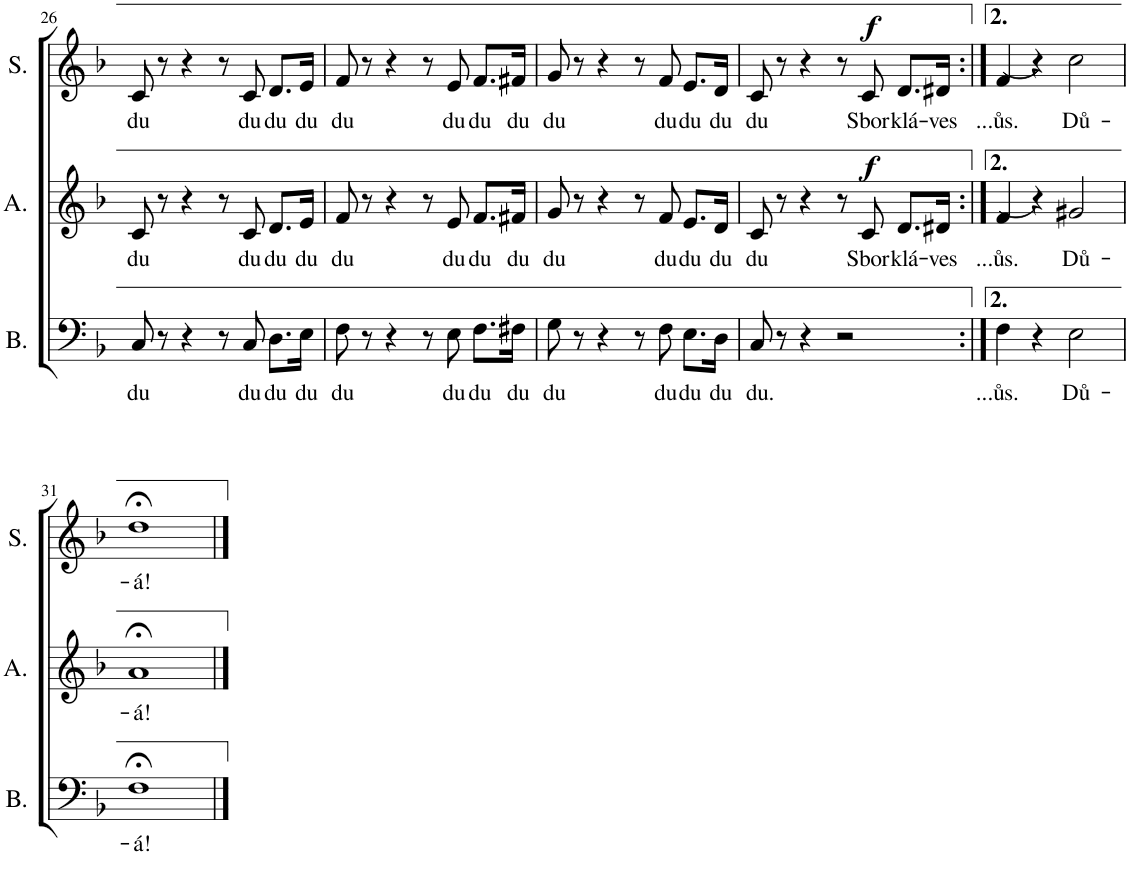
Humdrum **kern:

**kern	**text	**kern	**text	**dynam	**kern	**text	**dynam
*part3	*part3	*part2	*part2	*part2	*part1	*part1	*part1
*staff3	*staff3	*staff2	*staff2	*staff2	*staff1	*staff1	*staff1
*I"Bass	*	*I"Alto	*	*	*I"Soprano	*	*
*I'B.	*	*I'A.	*	*	*I'S.	*	*
!!LO:PB:g=z
*clefF4	*	*clefG2	*	*	*clefG2	*	*
*k[b-]	*	*k[b-]	*	*	*k[b-]	*	*
*M4/4	*	*M4/4	*	*	*M4/4	*	*
*met(c)	*	*met(c)	*	*	*met(c)	*	*
=26	=26	=26	=26	=26	=26	=26	=26
!	!LO:LY:b	!	!LO:LY:b	!	!	!LO:LY:b	!
8C/	du	8c/	du	.	8c/	du	.
8r	.	8r	.	.	8r	.	.
4r	.	4r	.	.	4r	.	.
8r	.	8r	.	.	8r	.	.
!	!LO:LY:b	!	!LO:LY:b	!	!	!LO:LY:b	!
8C/	du	8c/	du	.	8c/	du	.
!	!LO:LY:b	!	!LO:LY:b	!	!	!LO:LY:b	!
8.D\L	du	8.d/L	du	.	8.d/L	du	.
!	!LO:LY:b	!	!LO:LY:b	!	!	!LO:LY:b	!
16E\Jk	du	16e/Jk	du	.	16e/Jk	du	.
=27	=27	=27	=27	=27	=27	=27	=27
!	!LO:LY:b	!	!LO:LY:b	!	!	!LO:LY:b	!
8F\	du	8f/	du	.	8f/	du	.
8r	.	8r	.	.	8r	.	.
4r	.	4r	.	.	4r	.	.
8r	.	8r	.	.	8r	.	.
!	!LO:LY:b	!	!LO:LY:b	!	!	!LO:LY:b	!
8E\	du	8e/	du	.	8e/	du	.
!	!LO:LY:b	!	!LO:LY:b	!	!	!LO:LY:b	!
8.F\L	du	8.f/L	du	.	8.f/L	du	.
!	!LO:LY:b	!	!LO:LY:b	!	!	!LO:LY:b	!
16F#X\Jk	du	16f#X/Jk	du	.	16f#X/Jk	du	.
=28	=28	=28	=28	=28	=28	=28	=28
!	!LO:LY:b	!	!LO:LY:b	!	!	!LO:LY:b	!
8G\	du	8g/	du	.	8g/	du	.
8r	.	8r	.	.	8r	.	.
4r	.	4r	.	.	4r	.	.
8r	.	8r	.	.	8r	.	.
!	!LO:LY:b	!	!LO:LY:b	!	!	!LO:LY:b	!
8F\	du	8f/	du	.	8f/	du	.
!	!LO:LY:b	!	!LO:LY:b	!	!	!LO:LY:b	!
8.E\L	du	8.e/L	du	.	8.e/L	du	.
!	!LO:LY:b	!	!LO:LY:b	!	!	!LO:LY:b	!
16D\Jk	du	16d/Jk	du	.	16d/Jk	du	.
=29	=29	=29	=29	=29	=29	=29	=29
!	!LO:LY:b	!	!LO:LY:b	!	!	!LO:LY:b	!
8C/	du.	8c/	du	.	8c/	du	.
8r	.	8r	.	.	8r	.	.
4r	.	4r	.	.	4r	.	.
2r	.	8r	.	.	8r	.	.
!	!	!	!LO:LY:b	!LO:DY:b	!	!LO:LY:b	!LO:DY:a
.	.	8c/	Sbor	f	8c/	Sbor	f
!	!	!	!LO:LY:b	!	!	!LO:LY:b	!
.	.	8.d/L	klá-	.	8.d/L	klá-	.
!	!	!	!LO:LY:b	!	!	!LO:LY:b	!
.	.	16d#X/Jk	-ves	.	16d#X/Jk	-ves	.
=30:|!	=30:|!	=30:|!	=30:|!	=30:|!	=30:|!	=30:|!	=30:|!
!	!LO:LY:b	!	!LO:LY:b	!	!	!LO:LY:b	!
4F\	...ůs.	(4f/	...ůs.	.	(4f/	...ůs.	.
4r	.	4r)	.	.	4r)	.	.
!	!LO:LY:b	!	!LO:LY:b	!	!	!LO:LY:b	!
2E\	Dů-	2g#X/	Dů-	.	2cc\	Dů-	.
!!LO:LB:g=z
=31	=31	=31	=31	=31	=31	=31	=31
!	!LO:LY:b	!	!LO:LY:b	!	!	!LO:LY:b	!
1F;<	-á!	1a;<	-á!	.	1dd;<	-á!	.
==	==	==	==	==	==	==	==
*-	*-	*-	*-	*-	*-	*-	*-
